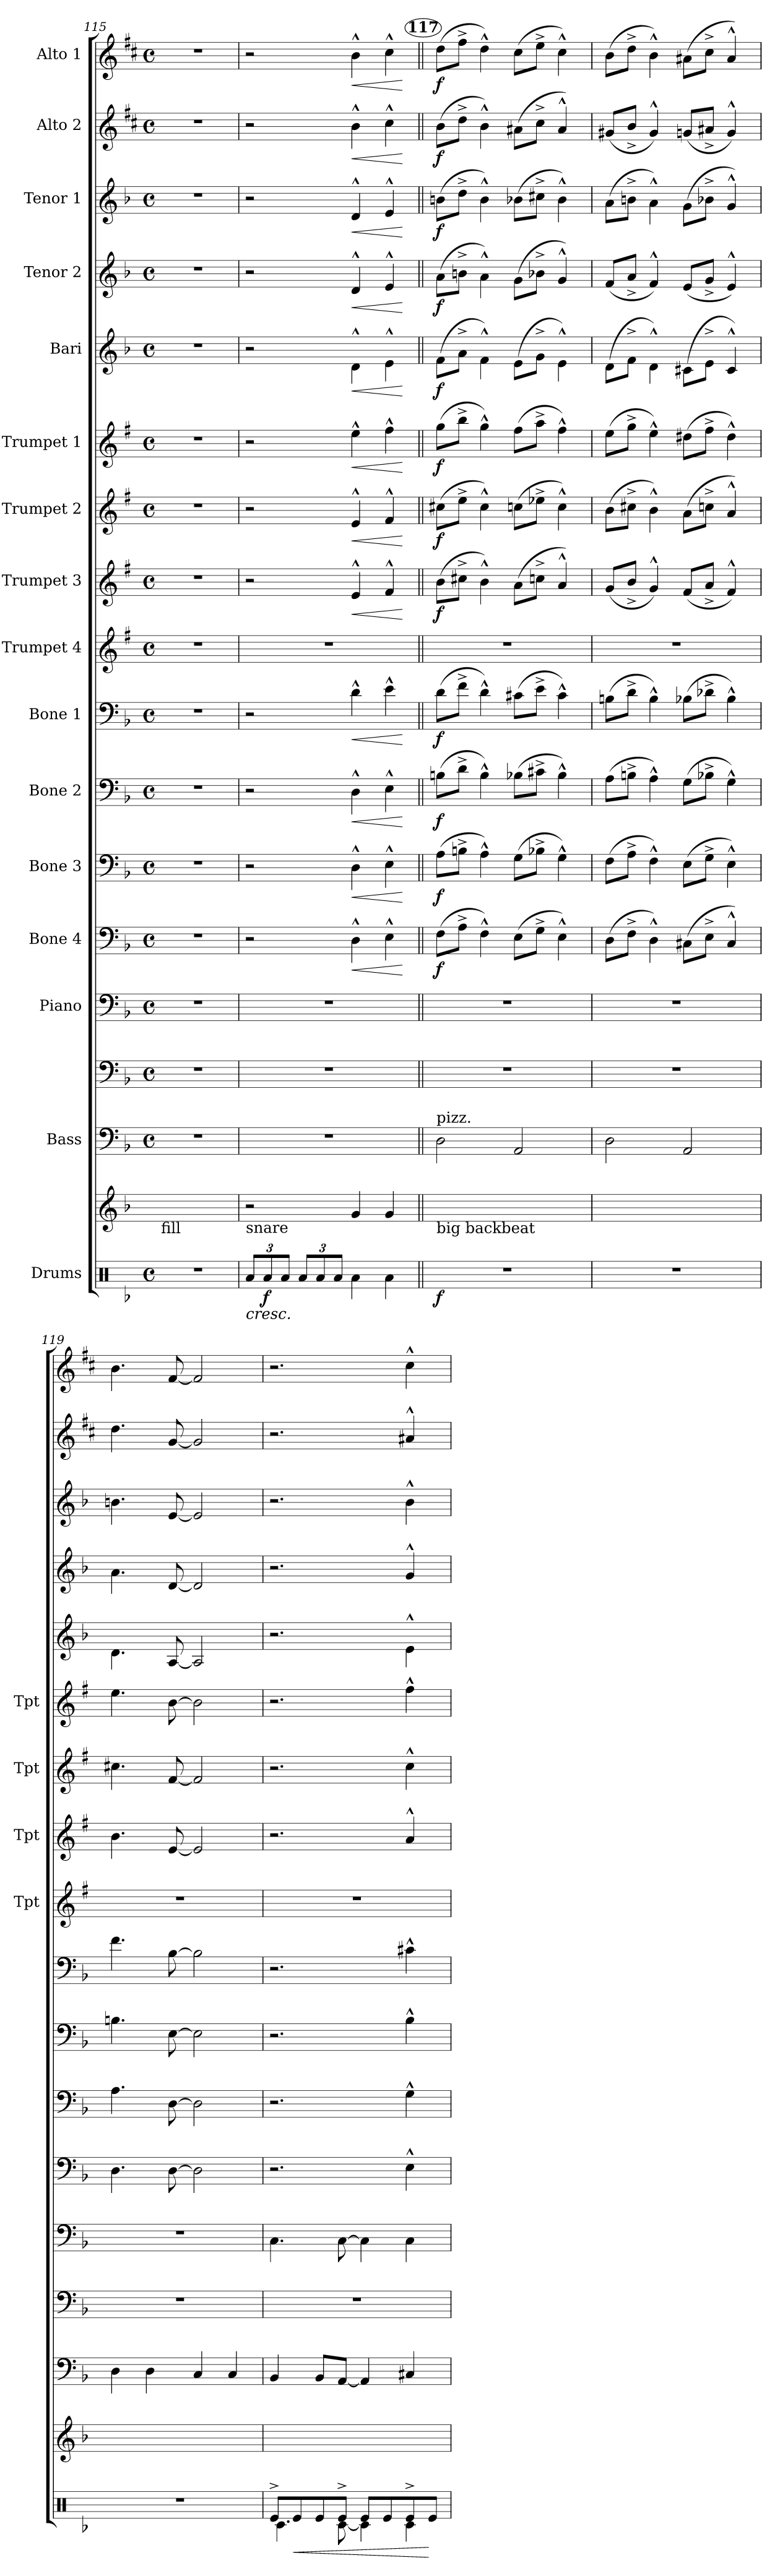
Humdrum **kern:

**kern	**dynam	**kern	**kern	**kern	**kern	**kern	**dynam	**kern	**dynam	**kern	**dynam	**kern	**dynam	**kern	**kern	**dynam	**kern	**dynam	**kern	**dynam	**kern	**dynam	**kern	**dynam	**kern	**dynam	**kern	**dynam	**kern	**dynam
*part18	*part18	*part17	*part16	*part15	*part14	*part13	*part13	*part12	*part12	*part11	*part11	*part10	*part10	*part9	*part8	*part8	*part7	*part7	*part6	*part6	*part5	*part5	*part4	*part4	*part3	*part3	*part2	*part2	*part1	*part1
*staff18	*staff18	*staff17	*staff16	*staff15	*staff14	*staff13	*staff13	*staff12	*staff12	*staff11	*staff11	*staff10	*staff10	*staff9	*staff8	*staff8	*staff7	*staff7	*staff6	*staff6	*staff5	*staff5	*staff4	*staff4	*staff3	*staff3	*staff2	*staff2	*staff1	*staff1
*I"Drums	*	*	*I"Bass	*	*I"Piano	*I"Bone 4	*	*I"Bone 3	*	*I"Bone 2	*	*I"Bone 1	*	*I"Trumpet 4	*I"Trumpet 3	*	*I"Trumpet 2	*	*I"Trumpet 1	*	*I"Bari	*	*I"Tenor 2	*	*I"Tenor 1	*	*I"Alto 2	*	*I"Alto 1	*
*	*	*	*	*	*	*	*	*	*	*	*	*	*	*I'Tpt	*I'Tpt	*	*I'Tpt	*	*I'Tpt	*	*	*	*	*	*	*	*	*	*	*
*clefX	*	*clefG2	*clefF4	*clefF4	*clefF4	*clefF4	*	*clefF4	*	*clefF4	*	*clefF4	*	*clefG2	*clefG2	*	*clefG2	*	*clefG2	*	*clefG2	*	*clefG2	*	*clefG2	*	*clefG2	*	*clefG2	*
*	*	*	*ITrd7c12	*	*	*	*	*	*	*	*	*	*	*ITrd1c2	*ITrd1c2	*	*ITrd1c2	*	*ITrd1c2	*	*ITrd12c21	*	*ITrd8c14	*	*ITrd8c14	*	*ITrd5c9	*	*ITrd5c9	*
*k[b-]	*	*k[b-]	*k[b-]	*k[b-]	*k[b-]	*k[b-]	*	*k[b-]	*	*k[b-]	*	*k[b-]	*	*k[b-]	*k[b-]	*	*k[b-]	*	*k[b-]	*	*k[b-]	*	*k[b-]	*	*k[b-]	*	*k[b-]	*	*k[b-]	*
*F:	*	*F:	*F:	*F:	*F:	*F:	*	*F:	*	*F:	*	*F:	*	*F:	*F:	*	*F:	*	*F:	*	*F:	*	*F:	*	*F:	*	*F:	*	*F:	*
*M4/4	*	*	*M4/4	*M4/4	*M4/4	*M4/4	*	*M4/4	*	*M4/4	*	*M4/4	*	*M4/4	*M4/4	*	*M4/4	*	*M4/4	*	*M4/4	*	*M4/4	*	*M4/4	*	*M4/4	*	*M4/4	*
*met(c)	*	*	*met(c)	*met(c)	*met(c)	*met(c)	*	*met(c)	*	*met(c)	*	*met(c)	*	*met(c)	*met(c)	*	*met(c)	*	*met(c)	*	*met(c)	*	*met(c)	*	*met(c)	*	*met(c)	*	*met(c)	*
=115	=115	=115	=115	=115	=115	=115	=115	=115	=115	=115	=115	=115	=115	=115	=115	=115	=115	=115	=115	=115	=115	=115	=115	=115	=115	=115	=115	=115	=115	=115
!	!	!LO:TX:b:t=fill	!	!	!	!	!	!	!	!	!	!	!	!	!	!	!	!	!	!	!	!	!	!	!	!	!	!	!	!
1r	.	1ryy	1r	1r	1r	1r	.	1r	.	1r	.	1r	.	1r	1r	.	1r	.	1r	.	1r	.	1r	.	1r	.	1r	.	1r	.
=116	=116	=116	=116	=116	=116	=116	=116	=116	=116	=116	=116	=116	=116	=116	=116	=116	=116	=116	=116	=116	=116	=116	=116	=116	=116	=116	=116	=116	=116	=116
!	!	!LO:TX:b:t=snare	!	!	!	!	!	!	!	!	!	!	!	!	!	!	!	!	!	!	!	!	!	!	!	!	!	!	!	!
!	!LO:HP:b	!	!	!	!	!	!	!	!	!	!	!	!	!	!	!	!	!	!	!	!	!	!	!	!	!	!	!	!	!
12Ra/L	<	2r	1r	1r	1r	2r	.	2r	.	2r	.	2r	.	1r	2r	.	2r	.	2r	.	2r	.	2r	.	2r	.	2r	.	2r	.
!	!LO:DY:b	!	!	!	!	!	!	!	!	!	!	!	!	!	!	!	!	!	!	!	!	!	!	!	!	!	!	!	!	!
12Ra/	f	.	.	.	.	.	.	.	.	.	.	.	.	.	.	.	.	.	.	.	.	.	.	.	.	.	.	.	.	.
12Ra/J	.	.	.	.	.	.	.	.	.	.	.	.	.	.	.	.	.	.	.	.	.	.	.	.	.	.	.	.	.	.
12Ra/L	.	.	.	.	.	.	.	.	.	.	.	.	.	.	.	.	.	.	.	.	.	.	.	.	.	.	.	.	.	.
12Ra/	.	.	.	.	.	.	.	.	.	.	.	.	.	.	.	.	.	.	.	.	.	.	.	.	.	.	.	.	.	.
12Ra/J	.	.	.	.	.	.	.	.	.	.	.	.	.	.	.	.	.	.	.	.	.	.	.	.	.	.	.	.	.	.
!	!	!	!	!	!	!	!LO:HP:b	!	!LO:HP:b	!	!LO:HP:b	!	!LO:HP:b	!	!	!LO:HP:b	!	!LO:HP:b	!	!LO:HP:b	!	!LO:HP:b	!	!LO:HP:b	!	!LO:HP:b	!	!LO:HP:b	!	!LO:HP:b
4Ra\	.	4g/	.	.	.	4D^^>\	<	4D^^>\	<	4D^^>\	<	4d^^>\	<	.	4d^^>/	<	4d^^>/	<	4dd^^>\	<	4D^^>\	<	4D^^>/	<	4D^^>/	<	4d^^>\	<	4d^^>\	<
4Ra\	.	4g/	.	.	.	4E^^>\	.	4E^^>\	.	4E^^>\	.	4e^^>\	.	.	4e^^>/	.	4e^^>/	.	4ee^^>\	.	4E^^>\	.	4E^^>/	.	4E^^>/	.	4e^^>\	.	4e^^>\	.
.	[	.	.	.	.	.	[	.	[	.	[	.	[	.	.	[	.	[	.	[	.	[	.	[	.	[	.	[	.	[
!!LO:PB:g=z
!!LO:REH:place=s1:a:B:enc=circle:fs=7:t=117
=117||	=117||	=117||	=117||	=117||	=117||	=117||	=117||	=117||	=117||	=117||	=117||	=117||	=117||	=117||	=117||	=117||	=117||	=117||	=117||	=117||	=117||	=117||	=117||	=117||	=117||	=117||	=117||	=117||	=117||	=117||
!	!	!	!LO:TX:a:t=pizz.	!	!	!	!	!	!	!	!	!	!	!	!	!	!	!	!	!	!	!	!	!	!	!	!	!	!	!
!	!	!LO:TX:b:t=big backbeat	!	!	!	!	!	!	!	!	!	!	!	!	!	!	!	!	!	!	!	!	!	!	!	!	!	!	!	!
!	!LO:DY:b	!	!	!	!	!	!LO:DY:b	!	!LO:DY:b	!	!LO:DY:b	!	!LO:DY:b	!	!	!LO:DY:b	!	!LO:DY:b	!	!LO:DY:b	!	!LO:DY:b	!	!LO:DY:b	!	!LO:DY:b	!	!LO:DY:b	!	!LO:DY:b
1r	f	1ryy	2DD\	1r	1r	(>8F\L	f	(>8A\L	f	(>8Bn\L	f	(>8d\L	f	1r	(>8a\L	f	(>8bn\L	f	(>8ff\L	f	(>8F\L	f	(>8A\L	f	(>8Bn\L	f	(>8d\L	f	(>8f\L	f
.	.	.	.	.	.	8A^>\J	.	8Bn^>\J	.	8d^>\J	.	8f^>\J	.	.	8bn^>\J	.	8dd^>\J	.	8aa^>\J	.	8A^>\J	.	8Bn^>\J	.	8d^>\J	.	8f^>\J	.	8a^>\J	.
.	.	.	.	.	.	4F^^>\)	.	4A^^>\)	.	4B^^>\)	.	4d^^>\)	.	.	4a^^>\)	.	4b^^>\)	.	4ff^^>\)	.	4F^^>\)	.	4A^^>\)	.	4B^^>\)	.	4d^^>\)	.	4f^^>\)	.
.	.	.	2AAA/	.	.	(>8E\L	.	(>8G\L	.	(>8B-X\L	.	(>8c#X\L	.	.	(>8g\L	.	(>8b-X\L	.	(>8ee\L	.	(>8E\L	.	(>8G\L	.	(>8B-X\L	.	(>8c#X\L	.	(>8e\L	.
.	.	.	.	.	.	8G^>\J	.	8B-X^>\J	.	8c#X^>\J	.	8e^>\J	.	.	8b-X^>\J	.	8dd-X^>\J	.	8gg^>\J	.	8G^>\J	.	8B-X^>\J	.	8c#X^>\J	.	8e^>\J	.	8g^>\J	.
.	.	.	.	.	.	4E^^>\)	.	4G^^>\)	.	4B-^^>\)	.	4c#^^>\)	.	.	4g^^>/)	.	4b-^^>\)	.	4ee^^>\)	.	4E^^>\)	.	4G^^>/)	.	4B-^^>\)	.	4c#^^>/)	.	4e^^>\)	.
=118	=118	=118	=118	=118	=118	=118	=118	=118	=118	=118	=118	=118	=118	=118	=118	=118	=118	=118	=118	=118	=118	=118	=118	=118	=118	=118	=118	=118	=118	=118
1r	.	1ryy	2DD\	1r	1r	(>8D\L	.	(>8F\L	.	(>8A\L	.	(>8Bn\L	.	1r	(<8f/L	.	(>8a\L	.	(>8dd\L	.	(>8D\L	.	(<8F/L	.	(>8A\L	.	(<8Bn/L	.	(>8d\L	.
.	.	.	.	.	.	8F^>\J	.	8A^>\J	.	8Bn^>\J	.	8d^>\J	.	.	8a^</J	.	8bn^>\J	.	8ff^>\J	.	8F^>\J	.	8A^</J	.	8Bn^>\J	.	8d^</J	.	8f^>\J	.
.	.	.	.	.	.	4D^^>\)	.	4F^^>\)	.	4A^^>\)	.	4B^^>\)	.	.	4f^^>/)	.	4a^^>\)	.	4dd^^>\)	.	4D^^>\)	.	4F^^>/)	.	4A^^>\)	.	4B^^>/)	.	4d^^>\)	.
.	.	.	2AAA/	.	.	(>8C#X\L	.	(>8E\L	.	(>8G\L	.	(>8B-X\L	.	.	(<8e/L	.	(>8g\L	.	(>8cc#X\L	.	(>8C#X\L	.	(<8E/L	.	(>8G\L	.	(<8B-X/L	.	(>8c#X\L	.
.	.	.	.	.	.	8E^>\J	.	8G^>\J	.	8B-X^>\J	.	8d-X^>\J	.	.	8g^</J	.	8b-X^>\J	.	8ee^>\J	.	8E^>\J	.	8G^</J	.	8B-X^>\J	.	8c#X^</J	.	8e^>\J	.
.	.	.	.	.	.	4C#^^>/)	.	4E^^>\)	.	4G^^>\)	.	4B-^^>\)	.	.	4e^^>/)	.	4g^^>/)	.	4cc#^^>\)	.	4C#^^>/)	.	4E^^>/)	.	4G^^>/)	.	4B-^^>/)	.	4c#^^>/)	.
=119	=119	=119	=119	=119	=119	=119	=119	=119	=119	=119	=119	=119	=119	=119	=119	=119	=119	=119	=119	=119	=119	=119	=119	=119	=119	=119	=119	=119	=119	=119
1r	.	1ryy	4DD\	1r	1r	(<4.D\	.	(<4.A\	.	(<4.Bn\	.	(<4.f\	.	1r	(<4.a\	.	(<4.bn\	.	(<4.dd\	.	(<4.D\	.	(<4.A\	.	(<4.Bn\	.	(<4.f\	.	(<4.d\	.
.	.	.	4DD\	.	.	.	.	.	.	.	.	.	.	.	.	.	.	.	.	.	.	.	.	.	.	.	.	.	.	.
.	.	.	.	.	.	[8D\	.	[8D\	.	[8E\	.	[8B-\	.	.	[8d/	.	[8e/	.	[8a\	.	[8AA/	.	[8D/	.	[8E/	.	[8B-/	.	[8A/	.
.	.	.	4CC/	.	.	2D\]	.	2D\]	.	2E\]	.	2B-\]	.	.	2d/]	.	2e/]	.	2a\]	.	2AA/]	.	2D/]	.	2E/]	.	2B-/]	.	2A/]	.
.	.	.	4CC/	.	.	.	.	.	.	.	.	.	.	.	.	.	.	.	.	.	.	.	.	.	.	.	.	.	.	.
=120	=120	=120	=120	=120	=120	=120	=120	=120	=120	=120	=120	=120	=120	=120	=120	=120	=120	=120	=120	=120	=120	=120	=120	=120	=120	=120	=120	=120	=120	=120
*^	*	*	*	*	*	*	*	*	*	*	*	*	*	*	*	*	*	*	*	*	*	*	*	*	*	*	*	*	*	*
8Re^>/L	4.Rc\	.	1ryy	4BBB-/	1r	4.C\	2.r	.	2.r	.	2.r	.	2.r	.	1r	2.r	.	2.r	.	2.r	.	2.r	.	2.r	.	2.r	.	2.r	.	2.r	.
!	!	!LO:HP:b	!	!	!	!	!	!	!	!	!	!	!	!	!	!	!	!	!	!	!	!	!	!	!	!	!	!	!	!	!
8Re/	.	<	.	.	.	.	.	.	.	.	.	.	.	.	.	.	.	.	.	.	.	.	.	.	.	.	.	.	.	.	.
8Re/	.	.	.	8BBB-/L	.	.	.	.	.	.	.	.	.	.	.	.	.	.	.	.	.	.	.	.	.	.	.	.	.	.	.
8Re^>/J	[<8Rc\	.	.	[8AAA/J	.	[8C\	.	.	.	.	.	.	.	.	.	.	.	.	.	.	.	.	.	.	.	.	.	.	.	.	.
8Re/L	4Rc\]	.	.	4AAA/]	.	4C\]	.	.	.	.	.	.	.	.	.	.	.	.	.	.	.	.	.	.	.	.	.	.	.	.	.
8Re/	.	.	.	.	.	.	.	.	.	.	.	.	.	.	.	.	.	.	.	.	.	.	.	.	.	.	.	.	.	.	.
8Re^>/	4Rc\	.	.	4CC#X/	.	4C\	4E^^>\	.	4G^^>\	.	4B-^^>\	.	4c#X^^>\	.	.	4g^^>/	.	4b-^^>\	.	4ee^^>\	.	4E^^>\	.	4G^^>/	.	4B-^^>\	.	4c#X^^>/	.	4e^^>\	.
8Re/J	.	[	.	.	.	.	.	.	.	.	.	.	.	.	.	.	.	.	.	.	.	.	.	.	.	.	.	.	.	.	.
*v	*v	*	*	*	*	*	*	*	*	*	*	*	*	*	*	*	*	*	*	*	*	*	*	*	*	*	*	*	*	*	*
=	=	=	=	=	=	=	=	=	=	=	=	=	=	=	=	=	=	=	=	=	=	=	=	=	=	=	=	=	=	=
*-	*-	*-	*-	*-	*-	*-	*-	*-	*-	*-	*-	*-	*-	*-	*-	*-	*-	*-	*-	*-	*-	*-	*-	*-	*-	*-	*-	*-	*-	*-
